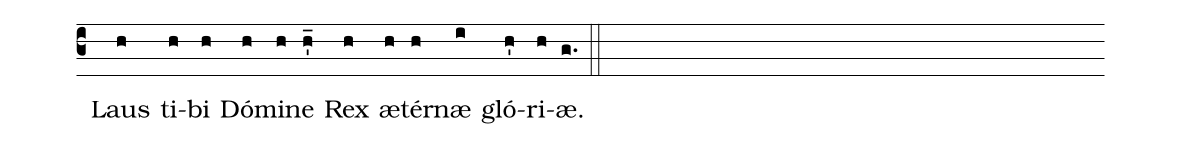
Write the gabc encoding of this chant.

%%
(c3) () Laus(h) ti(h)bi(h) Dó(h)mi(h)ne(h_') Rex(h) æ(h)tér(h)næ(i) gló(h')ri(h)æ.(g.) (::)
